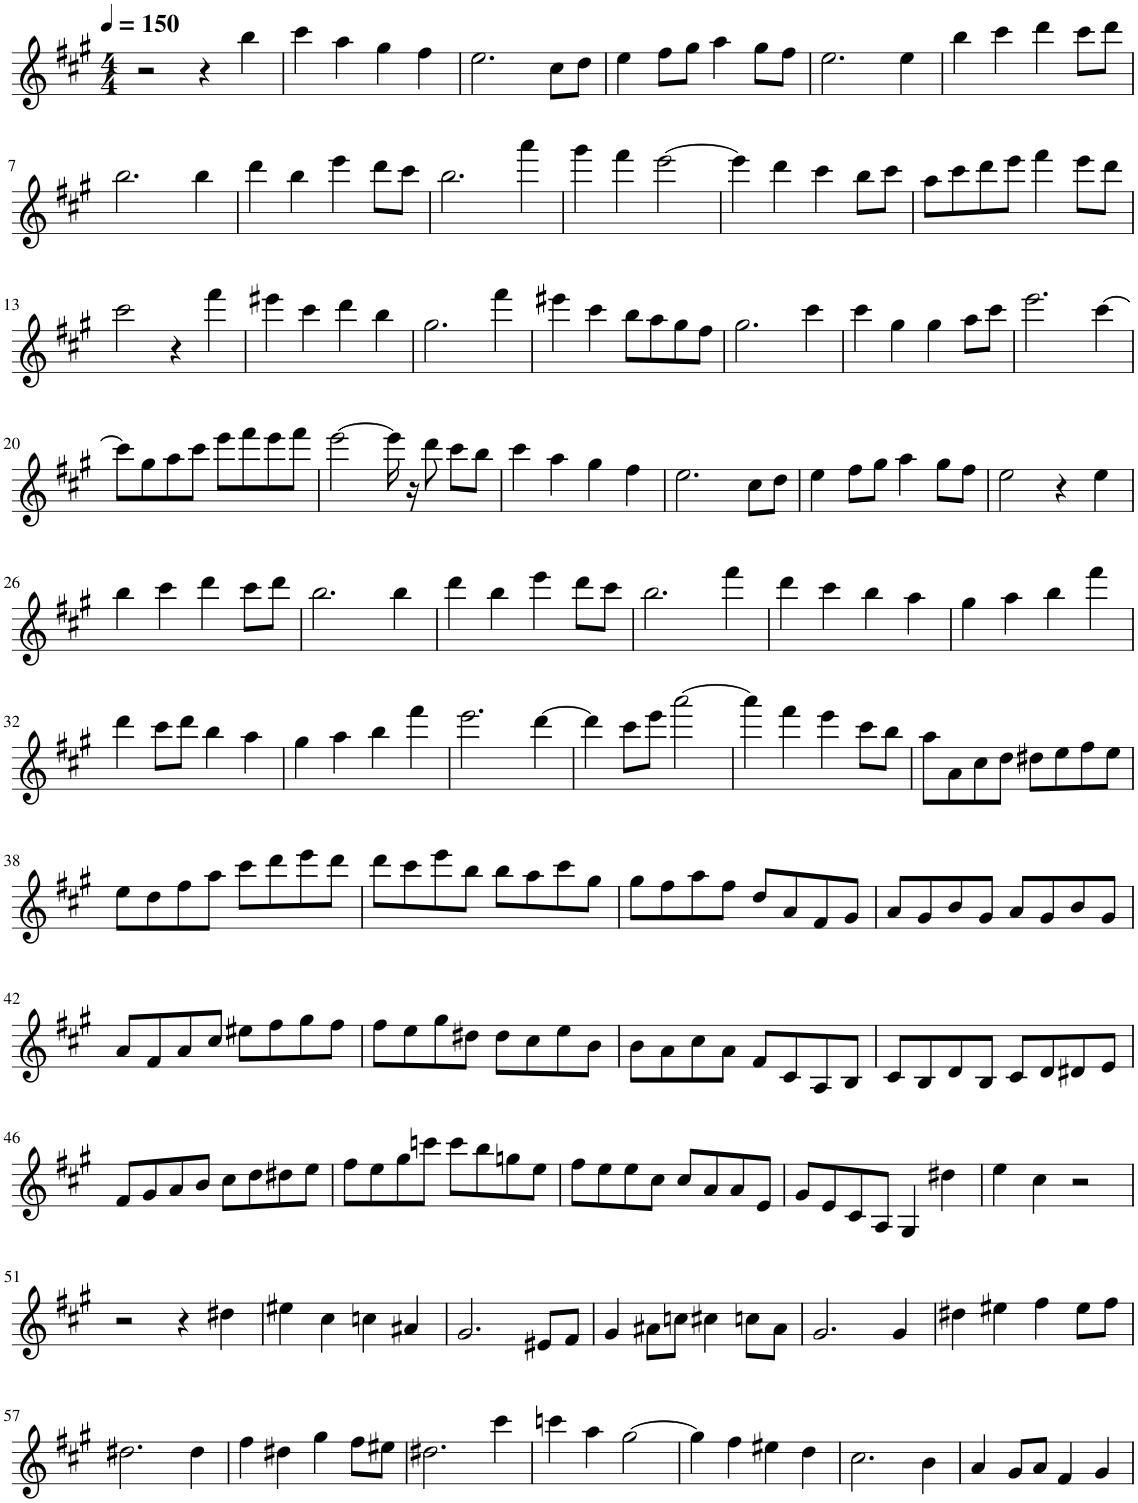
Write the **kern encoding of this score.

**kern
*part1
*staff1
*I"Flute
*I'Fl.
*clefG2
*k[f#c#g#]
*M4/4
*MM150
=1
2r
4r
4bb\
=2
4ccc#\
4aa\
4gg#\
4ff#\
=3
2.ee\
8cc#\L
8dd\J
=4
4ee\
8ff#\L
8gg#\J
4aa\
8gg#\L
8ff#\J
=5
2.ee\
4ee\
=6
4bb\
4ccc#\
4ddd\
8ccc#\L
8ddd\J
!!LO:LB:g=z
=7
2.bb\
4bb\
=8
4ddd\
4bb\
4eee\
8ddd\L
8ccc#\J
=9
2.bb\
4aaa\
=10
4ggg#\
4fff#\
[2eee\
=11
4eee\]
4ddd\
4ccc#\
8bb\L
8ccc#\J
=12
8aa\L
8ccc#\
8ddd\
8eee\J
4fff#\
8eee\L
8ddd\J
!!LO:LB:g=z
=13
2ccc#\
4r
4fff#\
=14
4eee#X\
4ccc#\
4ddd\
4bb\
=15
2.gg#\
4fff#\
=16
4eee#X\
4ccc#\
8bb\L
8aa\
8gg#\
8ff#\J
=17
2.gg#\
4ccc#\
=18
4ccc#\
4gg#\
4gg#\
8aa\L
8ccc#\J
=19
2.eee\
[4ccc#\
!!LO:LB:g=z
=20
8ccc#\L]
8gg#\
8aa\
8ccc#\J
8eee\L
8fff#\
8eee\
8fff#\J
=21
[2eee\
16eee\]
16r
8ddd\
8ccc#\L
8bb\J
=22
4ccc#\
4aa\
4gg#\
4ff#\
=23
2.ee\
8cc#\L
8dd\J
=24
4ee\
8ff#\L
8gg#\J
4aa\
8gg#\L
8ff#\J
=25
2ee\
4r
4ee\
!!LO:LB:g=z
=26
4bb\
4ccc#\
4ddd\
8ccc#\L
8ddd\J
=27
2.bb\
4bb\
=28
4ddd\
4bb\
4eee\
8ddd\L
8ccc#\J
=29
2.bb\
4fff#\
=30
4ddd\
4ccc#\
4bb\
4aa\
=31
4gg#\
4aa\
4bb\
4fff#\
!!LO:LB:g=z
=32
4ddd\
8ccc#\L
8ddd\J
4bb\
4aa\
=33
4gg#\
4aa\
4bb\
4fff#\
=34
2.eee\
[4ddd\
=35
4ddd\]
8ccc#\L
8eee\J
[2aaa\
=36
4aaa\]
4fff#\
4eee\
8ccc#\L
8bb\J
=37
8aa\L
8a\
8cc#\
8dd\J
8dd#X\L
8ee\
8ff#\
8ee\J
!!LO:LB:g=z
=38
8ee\L
8dd\
8ff#\
8aa\J
8ccc#\L
8ddd\
8eee\
8ddd\J
=39
8ddd\L
8ccc#\
8eee\
8bb\J
8bb\L
8aa\
8ccc#\
8gg#\J
=40
8gg#\L
8ff#\
8aa\
8ff#\J
8dd/L
8a/
8f#/
8g#/J
=41
8a/L
8g#/
8b/
8g#/J
8a/L
8g#/
8b/
8g#/J
!!LO:LB:g=z
=42
8a/L
8f#/
8a/
8cc#/J
8ee#X\L
8ff#\
8gg#\
8ff#\J
=43
8ff#\L
8ee\
8gg#\
8dd#X\J
8dd#\L
8cc#\
8ee\
8b\J
=44
8b\L
8a\
8cc#\
8a\J
8f#/L
8c#/
8A/
8B/J
=45
8c#/L
8B/
8d/
8B/J
8c#/L
8d/
8d#X/
8e/J
!!LO:LB:g=z
=46
8f#/L
8g#/
8a/
8b/J
8cc#\L
8dd\
8dd#X\
8ee\J
=47
8ff#\L
8ee\
8gg#\
8cccn\J
8ccc\L
8bb\
8ggn\
8ee\J
=48
8ff#\L
8ee\
8ee\
8cc#\J
8cc#/L
8a/
8a/
8e/J
=49
8g#/L
8e/
8c#/
8A/J
4G#/
4dd#X\
=50
4ee\
4cc#\
2r
!!LO:LB:g=z
=51
2r
4r
4dd#X\
=52
4ee#X\
4cc#\
4ccn\
4a#X/
=53
2.g#/
8e#X/L
8f#/J
=54
4g#/
8a#X\L
8ccn\J
4cc#X\
8ccn\L
8a#\J
=55
2.g#/
4g#/
=56
4dd#X\
4ee#X\
4ff#\
8ee#\L
8ff#\J
!!LO:LB:g=z
=57
2.dd#X\
4dd#\
=58
4ff#\
4dd#X\
4gg#\
8ff#\L
8ee#X\J
=59
2.dd#X\
4ccc#\
=60
4cccn\
4aa\
[2gg#\
=61
4gg#\]
4ff#\
4ee#X\
4dd\
=62
2.cc#\
4b\
=63
4a/
8g#/L
8a/J
4f#/
4g#/
=
*-
